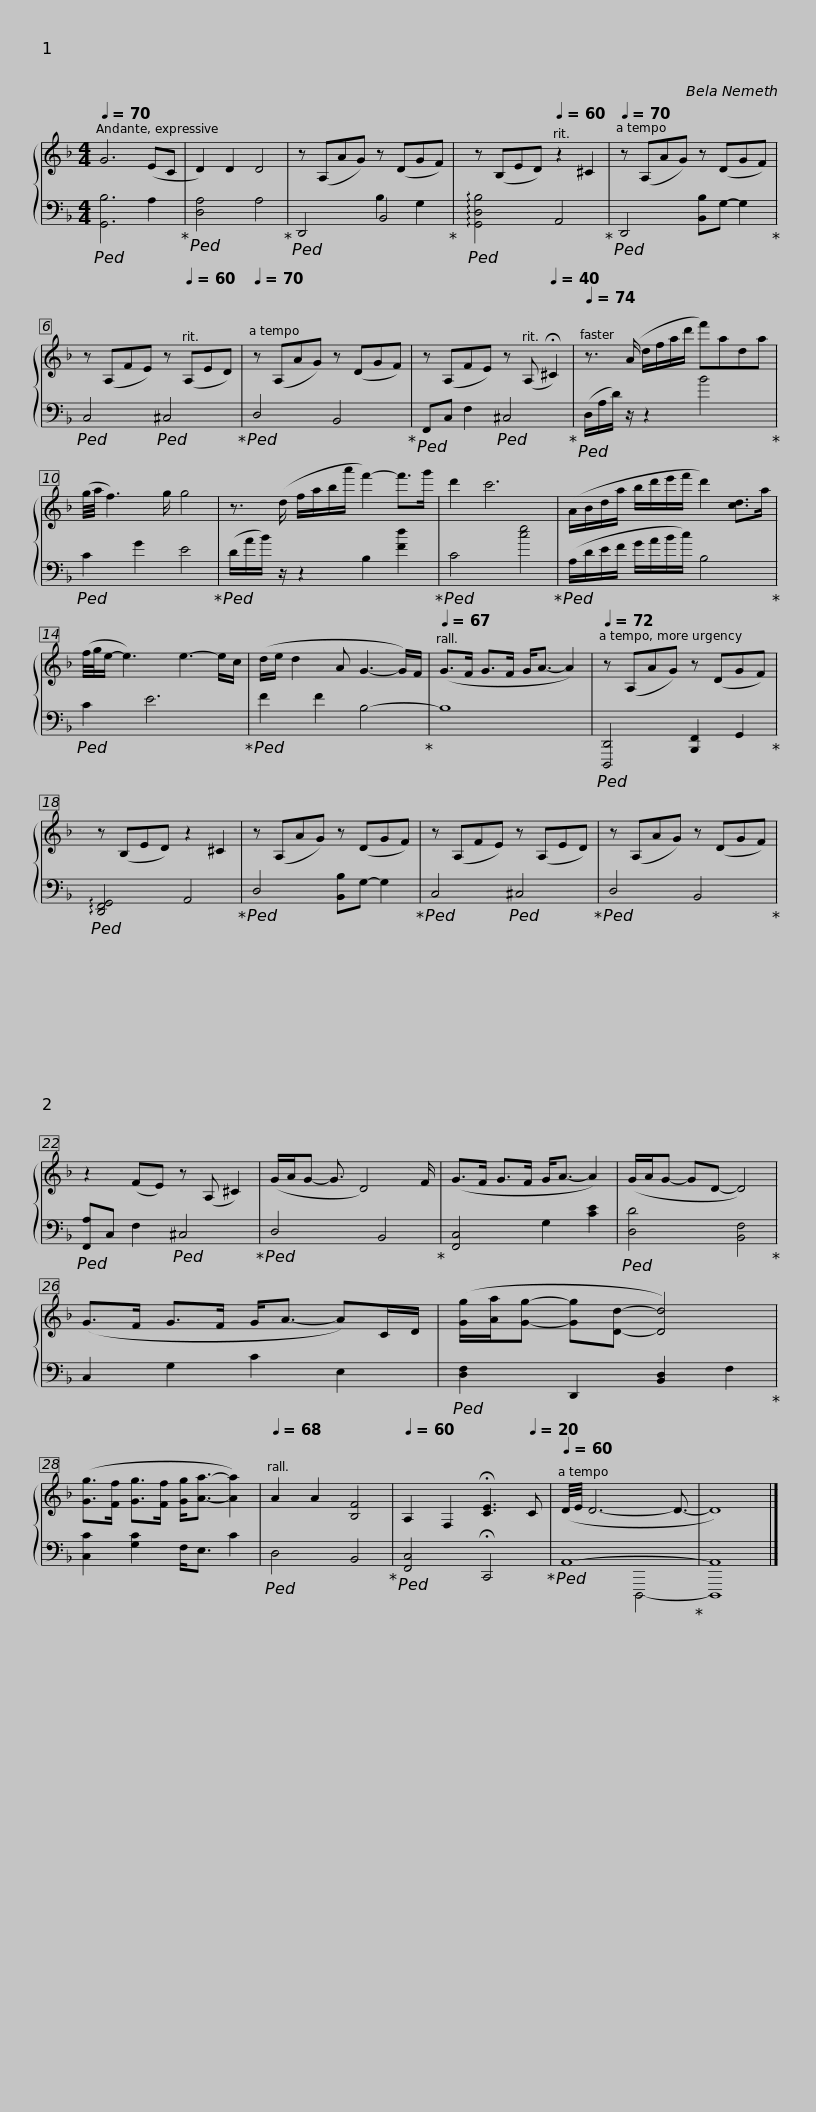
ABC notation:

X:1
%%score { 1 | ( 2 3 ) }
L:1/8
Q:1/4=70
M:4/4
I:linebreak $
K:F
V:1 treble
V:2 bass
V:3 bass
V:1
 G6 (EC | D2) D2 D4 | z (A,AG) z (DGF) | z (B,ED)[Q:1/4=60] z2 ^C2 |[Q:1/4=70] z (A,AG) z (DGF) | %5
 z (A,FE) z[Q:1/4=60] (A,ED) |$[Q:1/4=70] z (A,AG) z (DGF) | z (A,FE) z[Q:1/4=60] (A,[Q:1/4=40] !fermata!^C2) |[Q:1/4=74] z3/2 (A/ d/f/a/d'/ f')ada | (g/4a/4 f3) g/ g4 |$ %10
 z3/2 (d/ f/a/b/a'/ f'2-) f'>g' | d'2 c'6 | (A/B/d/a/ b/d'/e'/f'/ d'2) [cd]>a | (f/4g/4e/- e3) e3- e/c/ |$ (d/e/ d2 A G3- G/)F/ | %15
[Q:1/4=67] (G>F G>F G<A- A2) |[Q:1/4=72] z (A,AG) z (DGF) | z (B,ED) z2 ^C2 | z (A,AG) z (DGF) |$ z (A,FE) z (A,ED) | %20
 z (A,AG) z (DGF) | z2 (FE) z (A, ^C2) | (G/A/G- G3/2 D4) F/ | (G>F G>F G<A- A2) |$ (G/A/G- GD- D4) | %25
 (G>F G>F G<A- A)C/D/ | ([Gg]/[Aa]/[Gg]- [Gg][Dd]- [Dd]4) | ([Gg]>[Ff] [Gg]>[Ff] [Gg]<[Aa]- [Aa]2) |$[Q:1/4=68] A2 A2 [B,F]4 |[Q:1/4=60] A,2 F,2[Q:1/4=50] !fermata![CE]3[Q:1/4=20] C | %30
[Q:1/4=60] (D/4E/4 D6- D3/2- | D8) |] %32
V:2
!ped! [G,,B,]6 A,2!ped-up! |!ped! [D,A,]4 A,4!ped-up! |!ped! D,,4 B,,4!ped-up! |!ped! !arpeggio![G,,D,B,]4 A,,4!ped-up! |!ped! D,,4 [B,,B,]G,- G,2!ped-up! | %5
!ped! C,4!ped! ^C,4!ped-up! |$!ped! D,4 B,,4!ped-up! |!ped! F,,C, F,2!ped! ^C,4!ped-up! |!ped! (D,/A,/D/) z/ z2 B4!ped-up! |!ped! C2 G2 E4!ped-up! |$ %10
!ped! (D/A/B/) z/ z2 B,2 [Fd]2!ped-up! |!ped! C4 [ce]4!ped-up! |!ped! (A,/D/E/F/ G/A/B/c/) B,4!ped-up! |!ped! C2 E6!ped-up! |$!ped! F2 F2 B,4-!ped-up! | %15
 B,8 |!ped! [D,,,D,,]4 [B,,,F,,]2 G,,2!ped-up! |!ped! !arpeggio![D,,F,,G,,]4 A,,4!ped-up! |!ped! D,4 [B,,B,]G,- G,2!ped-up! |$!ped! C,4!ped! ^C,4!ped-up! | %20
!ped! D,4 B,,4!ped-up! |!ped! [F,,A,]C, F,2!ped! ^C,4!ped-up! |!ped! D,4 B,,4!ped-up! | [F,,C,]4 G,2 [CE]2 |$!ped! [D,D]4 [B,,F,]4!ped-up! | %25
 C,2 G,2 C2 E,2 |!ped! [D,F,]2 D,,2 [B,,D,]2 F,2!ped-up! | [C,C]2 [G,C]2 F,<E, C2 |$!ped! D,4 B,,4!ped-up! |!ped! [F,,C,]4 !fermata!C,,4!ped-up! | %30
!ped! A,,8-!ped-up! | A,,8 |] %32
V:3
 x8 | x8 | x4 B,2 G,2 | x8 | x8 | %5
 x8 |$ x8 | x8 | x8 | x8 |$ %10
 x8 | x8 | x8 | x8 |$ x8 | %15
 x8 | x8 | x8 | x8 |$ x8 | %20
 x8 | x8 | x8 | x8 |$ x8 | %25
 x8 | x8 | x8 |$ x8 | x8 | %30
 x4 D,,,4- | D,,,8 |] %32
